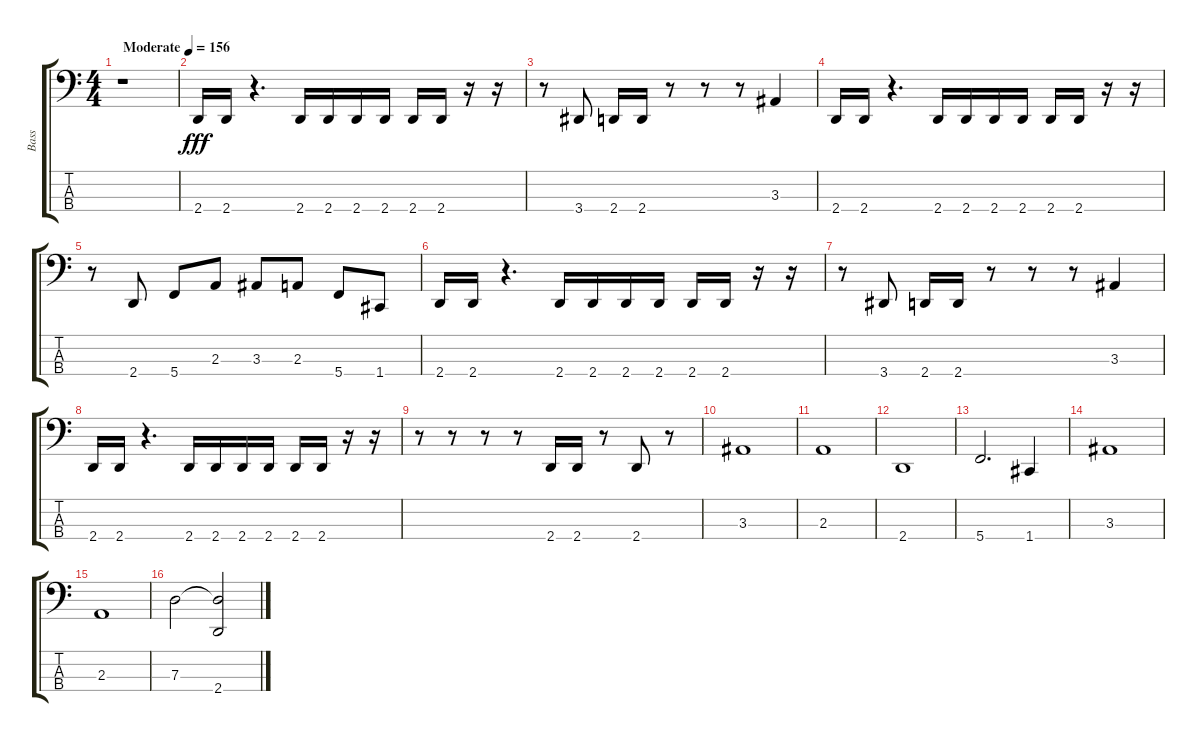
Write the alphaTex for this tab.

\track ("Bass" "Bass") {instrument electricbassfinger}
\staff {score tabs}
\tuning (F2 C2 G1 C1) {hide}
\ts (4 4)
\tempo (156 "Moderate")
\clef f4
\ks c
r.1{dy fff instrument electricbassfinger} |
2.4.16 2.4.16 r.4{d} 2.4.16 2.4.16 2.4.16 2.4.16 2.4.16 2.4.16 r.16 r.16 |
r.8 3.4.8 2.4.16 2.4.16 r.8 r.8 r.8 3.3.4 |
2.4.16 2.4.16 r.4{d} 2.4.16 2.4.16 2.4.16 2.4.16 2.4.16 2.4.16 r.16 r.16 |
r.8 2.4.8 5.4.8 2.3.8 3.3.8 2.3.8 5.4.8 1.4.8 |
2.4.16 2.4.16 r.4{d} 2.4.16 2.4.16 2.4.16 2.4.16 2.4.16 2.4.16 r.16 r.16 |
r.8 3.4.8 2.4.16 2.4.16 r.8 r.8 r.8 3.3.4 |
2.4.16 2.4.16 r.4{d} 2.4.16 2.4.16 2.4.16 2.4.16 2.4.16 2.4.16 r.16 r.16 |
r.8 r.8 r.8 r.8 2.4.16 2.4.16 r.8 2.4.8 r.8 |
3.3.1 |
2.3.1 |
2.4.1 |
5.4.2{d} 1.4.4 |
3.3.1 |
2.3.1 |
7.3.2 (7.3{t} 2.4).2
